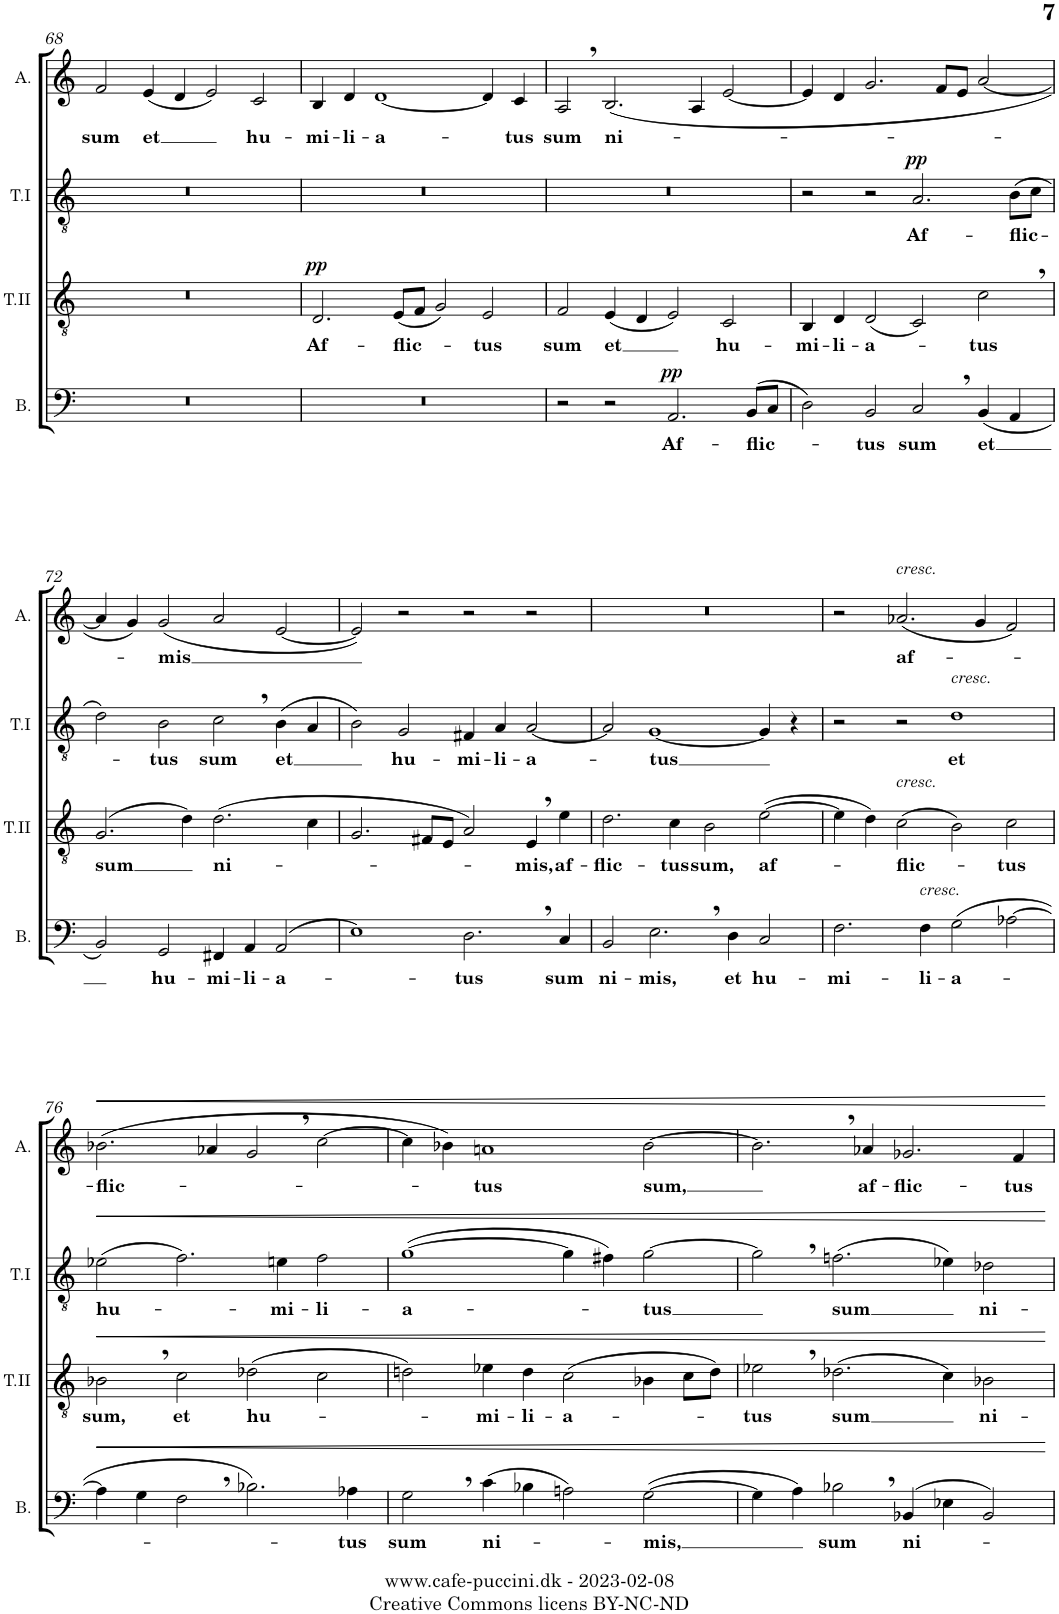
**kern	**text	**dynam	**kern	**text	**dynam	**kern	**text	**dynam	**kern	**text	**dynam
*part4	*part4	*part4	*part3	*part3	*part3	*part2	*part2	*part2	*part1	*part1	*part1
*staff4	*staff4	*staff4	*staff3	*staff3	*staff3	*staff2	*staff2	*staff2	*staff1	*staff1	*staff1
*I"Bass	*	*	*I"Tenor II	*	*	*I"Tenor I	*	*	*I"Alto	*	*
*I'B.	*	*	*I'T.II	*	*	*I'T.I	*	*	*I'A.	*	*
!!LO:PB:g=z
*clefF4	*	*	*clefGv2	*	*	*clefGv2	*	*	*clefG2	*	*
*k[]	*	*	*k[]	*	*	*k[]	*	*	*k[]	*	*
*M4/2	*	*	*M4/2	*	*	*M4/2	*	*	*M4/2	*	*
*	*	*	*	*	*	*	*	*	*met(c|)	*	*
=68	=68	=68	=68	=68	=68	=68	=68	=68	=68	=68	=68
!	!	!	!	!	!	!	!	!	!	!LO:LY:b	!
0r	.	.	0r	.	.	0r	.	.	2f/	sum	.
!	!	!	!	!	!	!	!	!	!	!LO:LY:b	!
.	.	.	.	.	.	.	.	.	(4e/	et	.
.	.	.	.	.	.	.	.	.	4d/	.	.
.	.	.	.	.	.	.	.	.	2e/)	.	.
!	!	!	!	!	!	!	!	!	!	!LO:LY:b	!
.	.	.	.	.	.	.	.	.	2c/	hu-	.
=69	=69	=69	=69	=69	=69	=69	=69	=69	=69	=69	=69
!	!	!	!	!LO:LY:b	!LO:DY:a	!	!	!	!	!LO:LY:b	!
0r	.	.	2.D/	Af-	pp	0r	.	.	4B/	-mi-	.
!	!	!	!	!	!	!	!	!	!	!LO:LY:b	!
.	.	.	.	.	.	.	.	.	4d/	-li-	.
!	!	!	!	!	!	!	!	!	!	!LO:LY:b	!
.	.	.	.	.	.	.	.	.	[1d	-a-	.
!	!	!	!	!LO:LY:b	!	!	!	!	!	!	!
.	.	.	(8E/L	-flic-	.	.	.	.	.	.	.
.	.	.	8F/J	.	.	.	.	.	.	.	.
.	.	.	2G/)	.	.	.	.	.	.	.	.
!	!	!	!	!LO:LY:b	!	!	!	!	!	!	!
.	.	.	2E/	-tus	.	.	.	.	4d/]	.	.
!	!	!	!	!	!	!	!	!	!	!LO:LY:b	!
.	.	.	.	.	.	.	.	.	4c/	-tus	.
=70	=70	=70	=70	=70	=70	=70	=70	=70	=70	=70	=70
!	!	!	!	!LO:LY:b	!	!	!	!	!	!LO:LY:b	!
2r	.	.	2F/	sum	.	0r	.	.	2A,/	sum	.
!	!	!	!	!LO:LY:b	!	!	!	!	!	!LO:LY:b	!
2r	.	.	(4E/	et	.	.	.	.	(<2.B/	ni-	.
.	.	.	4D/	.	.	.	.	.	.	.	.
!	!LO:LY:b	!LO:DY:a	!	!	!	!	!	!	!	!	!
2.AA/	Af-	pp	2E/)	.	.	.	.	.	.	.	.
.	.	.	.	.	.	.	.	.	4A/	.	.
!	!	!	!	!LO:LY:b	!	!	!	!	!	!	!
.	.	.	2C/	hu-	.	.	.	.	[2e/	.	.
!	!LO:LY:b	!	!	!	!	!	!	!	!	!	!
(8BB/L	-flic-	.	.	.	.	.	.	.	.	.	.
8C/J	.	.	.	.	.	.	.	.	.	.	.
=71	=71	=71	=71	=71	=71	=71	=71	=71	=71	=71	=71
!	!	!	!	!LO:LY:b	!	!	!	!	!	!	!
2D\)	.	.	4BB/	-mi-	.	2r	.	.	4e/]	.	.
!	!	!	!	!LO:LY:b	!	!	!	!	!	!	!
.	.	.	4D/	-li-	.	.	.	.	4d/	.	.
!	!LO:LY:b	!	!	!LO:LY:b	!	!	!	!	!	!	!
2BB/	-tus	.	(2D/	-a-	.	2r	.	.	2.g/	.	.
!	!LO:LY:b	!	!	!	!	!	!LO:LY:b	!LO:DY:a	!	!	!
2C,/	sum	.	2C/)	.	.	2.A/	Af-	pp	.	.	.
.	.	.	.	.	.	.	.	.	8f/L	.	.
.	.	.	.	.	.	.	.	.	8e/J	.	.
!	!LO:LY:b	!	!	!LO:LY:b	!	!	!	!	!	!	!
(4BB/	et	.	2c,\	-tus	.	.	.	.	[2a/	.	.
!	!	!	!	!	!	!	!LO:LY:b	!	!	!	!
4AA/	.	.	.	.	.	(8B\L	-flic-	.	.	.	.
.	.	.	.	.	.	8c\J	.	.	.	.	.
!!LO:LB:g=z
=72	=72	=72	=72	=72	=72	=72	=72	=72	=72	=72	=72
!	!	!	!	!LO:LY:b	!	!	!	!	!	!	!
2BB/)	.	.	(2.G/	sum	.	2d\)	.	.	4a/]	.	.
.	.	.	.	.	.	.	.	.	4g/)	.	.
!	!LO:LY:b	!	!	!	!	!	!LO:LY:b	!	!	!LO:LY:b	!
2GG/	hu-	.	.	.	.	2B\	-tus	.	(2g/	-mis	.
.	.	.	4d\)	.	.	.	.	.	.	.	.
!	!LO:LY:b	!	!	!LO:LY:b	!	!	!LO:LY:b	!	!	!	!
4FF#X/	-mi-	.	(2.d\	ni-	.	2c,\	sum	.	2a/	.	.
!	!LO:LY:b	!	!	!	!	!	!	!	!	!	!
4AA/	-li-	.	.	.	.	.	.	.	.	.	.
!	!LO:LY:b	!	!	!	!	!	!LO:LY:b	!	!	!	!
(>2AA/	-a-	.	.	.	.	(4B\	et	.	[2e/	.	.
.	.	.	4c\	.	.	4A/	.	.	.	.	.
=73	=73	=73	=73	=73	=73	=73	=73	=73	=73	=73	=73
1E)	.	.	2.G/	.	.	2B\)	.	.	2e/])	.	.
!	!	!	!	!	!	!	!LO:LY:b	!	!	!	!
.	.	.	.	.	.	2G/	hu-	.	2r	.	.
.	.	.	8F#X/L	.	.	.	.	.	.	.	.
.	.	.	8E/J	.	.	.	.	.	.	.	.
!	!LO:LY:b	!	!	!	!	!	!LO:LY:b	!	!	!	!
2.D,\	-tus	.	2A/)	.	.	4F#X/	-mi-	.	2r	.	.
!	!	!	!	!	!	!	!LO:LY:b	!	!	!	!
.	.	.	.	.	.	4A/	-li-	.	.	.	.
!	!	!	!	!LO:LY:b	!	!	!LO:LY:b	!	!	!	!
.	.	.	4E,/	-mis,	.	[2A/	-a-	.	2r	.	.
!	!LO:LY:b	!	!	!LO:LY:b	!	!	!	!	!	!	!
4C/	sum	.	4e\	af-	.	.	.	.	.	.	.
=74	=74	=74	=74	=74	=74	=74	=74	=74	=74	=74	=74
!	!LO:LY:b	!	!	!LO:LY:b	!	!	!	!	!	!	!
2BB/	ni-	.	2.d\	-flic-	.	2A/]	.	.	0r	.	.
!	!LO:LY:b	!	!	!	!	!	!LO:LY:b	!	!	!	!
2.E,\	-mis,	.	.	.	.	[1G	-tus	.	.	.	.
!	!	!	!	!LO:LY:b	!	!	!	!	!	!	!
.	.	.	4c\	-tus	.	.	.	.	.	.	.
!	!	!	!	!LO:LY:b	!	!	!	!	!	!	!
.	.	.	2B\	sum,	.	.	.	.	.	.	.
!	!LO:LY:b	!	!	!	!	!	!	!	!	!	!
4D\	et	.	.	.	.	.	.	.	.	.	.
!	!LO:LY:b	!	!	!LO:LY:b	!	!	!	!	!	!	!
2C/	hu-	.	([2e\	af-	.	4G/]	.	.	.	.	.
.	.	.	.	.	.	4r	.	.	.	.	.
=75	=75	=75	=75	=75	=75	=75	=75	=75	=75	=75	=75
!	!LO:LY:b	!	!	!	!	!	!	!	!	!	!
2.F\	-mi-	.	4e\]	.	.	2r	.	.	2r	.	.
.	.	.	4d\)	.	.	.	.	.	.	.	.
!	!	!	!	!	!	!	!	!	!LO:TX:a:i:t=cresc.	!	!
!	!	!	!LO:TX:a:i:t=cresc.	!	!	!	!	!	!	!	!
!	!	!	!	!LO:LY:b	!	!	!	!	!	!LO:LY:b	!
.	.	.	(2c\	-flic-	.	2r	.	.	(2.a-X/	af-	.
!LO:TX:a:i:t=cresc.	!	!	!	!	!	!	!	!	!	!	!
!	!LO:LY:b	!	!	!	!	!	!	!	!	!	!
4F\	-li-	.	.	.	.	.	.	.	.	.	.
!	!	!	!	!	!	!LO:TX:a:i:t=cresc.	!	!	!	!	!
!	!LO:LY:b	!	!	!	!	!	!LO:LY:b	!	!	!	!
(2G\	-a-	.	2B\)	.	.	1d	et	.	.	.	.
.	.	.	.	.	.	.	.	.	4g/	.	.
!	!	!	!	!LO:LY:b	!	!	!	!	!	!	!
[2A-X\	.	.	2c\	-tus	.	.	.	.	2f/)	.	.
!!LO:LB:g=z
=76	=76	=76	=76	=76	=76	=76	=76	=76	=76	=76	=76
!	!	!LO:HP:b	!	!LO:LY:b	!LO:HP:b	!	!LO:LY:b	!LO:HP:b	!	!LO:LY:b	!LO:HP:b
4A-\]	.	<	2B-X,\	sum,	<	(2e-X\	hu-	<	(2.b-X\	-flic-	<
4G\	.	.	.	.	.	.	.	.	.	.	.
!	!	!	!	!LO:LY:b	!	!	!	!	!	!	!
2F,\	.	.	2c\	et	.	2.f\)	.	.	.	.	.
.	.	.	.	.	.	.	.	.	4a-X/	.	.
!	!	!	!	!LO:LY:b	!	!	!	!	!	!	!
2.B-X\)	.	.	(2d-X\	hu-	.	.	.	.	2g,/	.	.
!	!	!	!	!	!	!	!LO:LY:b	!	!	!	!
.	.	.	.	.	.	4en\	-mi-	.	.	.	.
!	!	!	!	!	!	!	!LO:LY:b	!	!	!	!
.	.	.	2c\	.	.	2f\	-li-	.	[2cc\	.	.
!	!LO:LY:b	!	!	!	!	!	!	!	!	!	!
4A-X\	-tus	.	.	.	.	.	.	.	.	.	.
=77	=77	=77	=77	=77	=77	=77	=77	=77	=77	=77	=77
!	!LO:LY:b	!	!	!	!	!	!LO:LY:b	!	!	!	!
2G,\	sum	.	2dn\)	.	.	([1g	-a-	.	4cc\]	.	.
.	.	.	.	.	.	.	.	.	4b-X\)	.	.
!	!LO:LY:b	!	!	!LO:LY:b	!	!	!	!	!	!LO:LY:b	!
(4c\	ni-	.	4e-X\	-mi-	.	.	.	.	1an	-tus	.
!	!	!	!	!LO:LY:b	!	!	!	!	!	!	!
4B-X\	.	.	4d\	-li-	.	.	.	.	.	.	.
!	!	!	!	!LO:LY:b	!	!	!	!	!	!	!
2An\)	.	.	(2c\	-a-	.	4g\]	.	.	.	.	.
.	.	.	.	.	.	4f#X\)	.	.	.	.	.
!	!LO:LY:b	!	!	!	!	!	!LO:LY:b	!	!	!LO:LY:b	!
([2G\	-mis,	.	4B-X\	.	.	[2g\	-tus	.	[2b-\	sum,	.
.	.	.	8c\L	.	.	.	.	.	.	.	.
.	.	.	8d\J)	.	.	.	.	.	.	.	.
=78	=78	=78	=78	=78	=78	=78	=78	=78	=78	=78	=78
!	!	!	!	!LO:LY:b	!	!	!	!	!	!	!
4G\]	.	.	2e-X,\	-tus	.	2g,\]	.	.	2.b-,\]	.	.
4A\)	.	.	.	.	.	.	.	.	.	.	.
!	!LO:LY:b	!	!	!LO:LY:b	!	!	!LO:LY:b	!	!	!	!
2B-X,\	sum	.	(2.d-X\	sum	.	(2.fn\	sum	.	.	.	.
!	!	!	!	!	!	!	!	!	!	!LO:LY:b	!
.	.	.	.	.	.	.	.	.	4a-X/	af-	.
!	!LO:LY:b	!	!	!	!	!	!	!	!	!LO:LY:b	!
(4BB-X/	ni-	.	.	.	.	.	.	.	2.g-X/	-flic-	.
4E-X\	.	.	4c\)	.	.	4e-X\)	.	.	.	.	.
!	!	!	!	!LO:LY:b	!	!	!LO:LY:b	!	!	!	!
2BB-/)	.	.	2B-X\	ni-	.	2d-X\	ni-	.	.	.	.
!	!	!	!	!	!	!	!	!	!	!LO:LY:b	!
.	.	.	.	.	.	.	.	.	4f/	-tus	.
.	.	[	.	.	[	.	.	[	.	.	[
=	=	=	=	=	=	=	=	=	=	=	=
*-	*-	*-	*-	*-	*-	*-	*-	*-	*-	*-	*-
